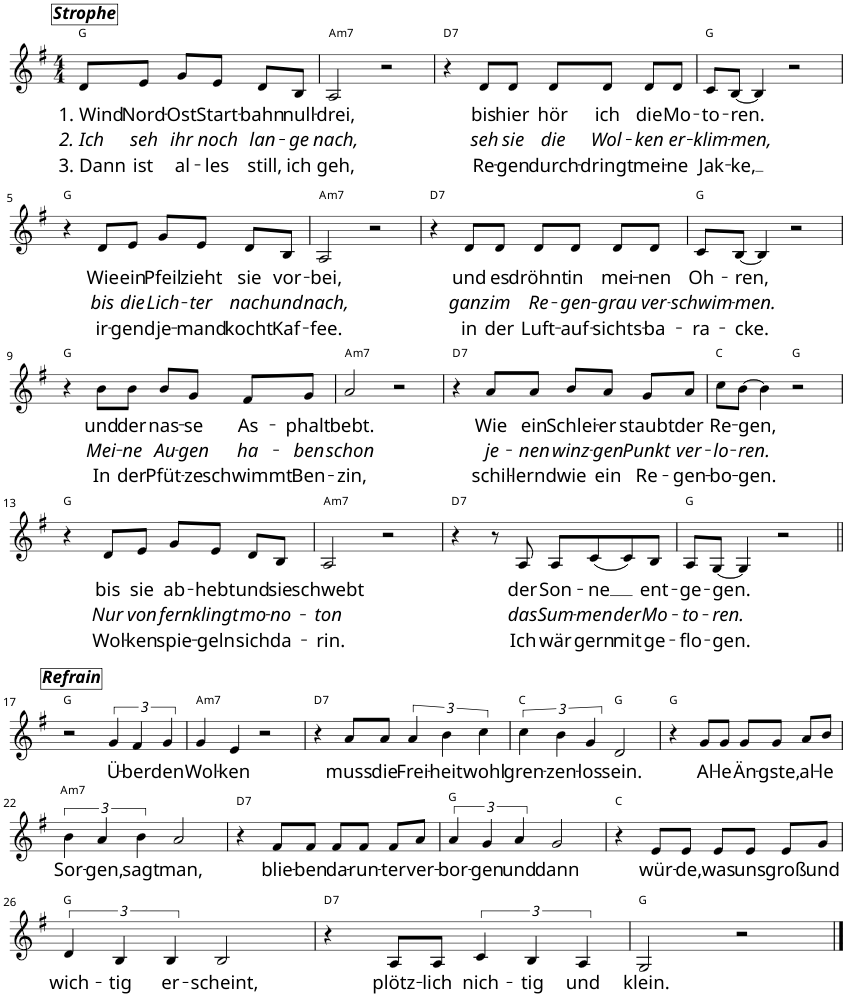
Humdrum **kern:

**kern	**text	**text	**text	**harte
*part1	*part1	*part1	*part1	*part1
*staff1	*staff1	*staff1	*staff1	*
*I"Piano	*	*	*	*
*I'Pno	*	*	*	*
*clefG2	*	*	*	*
*k[f#]	*	*	*	*
*G:	*	*	*	*
*M4/4	*	*	*	*
=1	=1	=1	=1	=1
!LO:TX:a:Bi:t=Strophe	!	!	!	!
!	!LO:LY:b	!LO:LY:b	!LO:LY:b	!
8d/L	1. Wind	2. Ich	3. Dann	G:maj
!	!LO:LY:b	!LO:LY:b	!LO:LY:b	!
8e/J	Nord-	seh	ist	.
!	!LO:LY:b	!LO:LY:b	!LO:LY:b	!
8g/L	-Ost	ihr	al-	.
!	!LO:LY:b	!LO:LY:b	!LO:LY:b	!
8e/J	Start-	noch	-les	.
!	!LO:LY:b	!LO:LY:b	!LO:LY:b	!
8d/L	-bahn	lan-	still,	.
!	!LO:LY:b	!LO:LY:b	!LO:LY:b	!
8B/J	null-	-ge	ich	.
=2	=2	=2	=2	=2
!	!LO:LY:b	!LO:LY:b	!LO:LY:b	!LO:H:kt=m7
2A/	-drei,	nach,	geh,	A:min7
2r	.	.	.	.
=3	=3	=3	=3	=3
!	!	!	!	!LO:H:kt=7
4r	.	.	.	D:7
!	!LO:LY:b	!LO:LY:b	!LO:LY:b	!
8d/L	bis	seh	Re-	.
!	!LO:LY:b	!LO:LY:b	!LO:LY:b	!
8d/J	hier	sie	-gen	.
!	!LO:LY:b	!LO:LY:b	!LO:LY:b	!
8d/L	hör	die	durch-	.
!	!LO:LY:b	!LO:LY:b	!LO:LY:b	!
8d/J	ich	Wol-	-dringt	.
!	!LO:LY:b	!LO:LY:b	!LO:LY:b	!
8d/L	die	-ken	mei-	.
!	!LO:LY:b	!LO:LY:b	!LO:LY:b	!
8d/J	Mo-	er-	-ne	.
=4	=4	=4	=4	=4
!	!LO:LY:b	!LO:LY:b	!LO:LY:b	!
8c/L	-to-	-klim-	Jak-	G:maj
!	!LO:LY:b	!LO:LY:b	!LO:LY:b	!
[8B/J	-ren.	-men,	-ke,	.
4B/]	.	.	.	.
2r	.	.	.	.
!!LO:LB:g=z
=5	=5	=5	=5	=5
4r	.	.	.	G:maj
!	!LO:LY:b	!LO:LY:b	!LO:LY:b	!
8d/L	Wie	bis	ir-	.
!	!LO:LY:b	!LO:LY:b	!LO:LY:b	!
8e/J	ein	die	-gend	.
!	!LO:LY:b	!LO:LY:b	!LO:LY:b	!
8g/L	Pfeil	Lich-	je-	.
!	!LO:LY:b	!LO:LY:b	!LO:LY:b	!
8e/J	zieht	-ter	-mand	.
!	!LO:LY:b	!LO:LY:b	!LO:LY:b	!
8d/L	sie	nach	kocht	.
!	!LO:LY:b	!LO:LY:b	!LO:LY:b	!
8B/J	vor-	und	Kaf-	.
=6	=6	=6	=6	=6
!	!LO:LY:b	!LO:LY:b	!LO:LY:b	!LO:H:kt=m7
2A/	-bei,	nach,	-fee.	A:min7
2r	.	.	.	.
=7	=7	=7	=7	=7
!	!	!	!	!LO:H:kt=7
4r	.	.	.	D:7
!	!LO:LY:b	!LO:LY:b	!LO:LY:b	!
8d/L	und	ganz	in	.
!	!LO:LY:b	!LO:LY:b	!LO:LY:b	!
8d/J	es	im	der	.
!	!LO:LY:b	!LO:LY:b	!LO:LY:b	!
8d/L	dröhnt	Re-	Luft-	.
!	!LO:LY:b	!LO:LY:b	!LO:LY:b	!
8d/J	in	-gen-	-auf-	.
!	!LO:LY:b	!LO:LY:b	!LO:LY:b	!
8d/L	mei-	-grau	-sichts-	.
!	!LO:LY:b	!LO:LY:b	!LO:LY:b	!
8d/J	-nen	ver-	-ba-	.
=8	=8	=8	=8	=8
!	!LO:LY:b	!LO:LY:b	!LO:LY:b	!
8c/L	Oh-	-schwim-	-ra-	G:maj
!	!LO:LY:b	!LO:LY:b	!LO:LY:b	!
[8B/J	-ren,	-men.	-cke.	.
4B/]	.	.	.	.
2r	.	.	.	.
!!LO:LB:g=z
=9	=9	=9	=9	=9
4r	.	.	.	G:maj
!	!LO:LY:b	!LO:LY:b	!LO:LY:b	!
8b\L	und	Mei-	In	.
!	!LO:LY:b	!LO:LY:b	!LO:LY:b	!
8b\J	der	-ne	der	.
!	!LO:LY:b	!LO:LY:b	!LO:LY:b	!
8b/L	nas-	Au-	Pfüt-	.
!	!LO:LY:b	!LO:LY:b	!LO:LY:b	!
8g/J	-se	-gen	-ze	.
!	!LO:LY:b	!LO:LY:b	!LO:LY:b	!
8f#/L	As-	ha-	schwimmt	.
!	!LO:LY:b	!LO:LY:b	!LO:LY:b	!
8g/J	-phalt	-ben	Ben-	.
=10	=10	=10	=10	=10
!	!LO:LY:b	!LO:LY:b	!LO:LY:b	!LO:H:kt=m7
2a/	bebt.	schon	-zin,	A:min7
2r	.	.	.	.
=11	=11	=11	=11	=11
!	!	!	!	!LO:H:kt=7
4r	.	.	.	D:7
!	!LO:LY:b	!LO:LY:b	!LO:LY:b	!
8a/L	Wie	je-	schil-	.
!	!LO:LY:b	!LO:LY:b	!LO:LY:b	!
8a/J	ein	-nen	-lernd	.
!	!LO:LY:b	!LO:LY:b	!LO:LY:b	!
8b/L	Schlei-	winz-	wie	.
!	!LO:LY:b	!LO:LY:b	!LO:LY:b	!
8a/J	-er	-gen	ein	.
!	!LO:LY:b	!LO:LY:b	!LO:LY:b	!
8g/L	staubt	Punkt	Re-	.
!	!LO:LY:b	!LO:LY:b	!LO:LY:b	!
8a/J	der	ver-	-gen-	.
=12	=12	=12	=12	=12
!	!LO:LY:b	!LO:LY:b	!LO:LY:b	!
8cc\L	Re-	-lo-	-bo-	C:maj
!	!LO:LY:b	!LO:LY:b	!LO:LY:b	!
[8b\J	-gen,	-ren.	-gen.	.
4b\]	.	.	.	.
2r	.	.	.	G:maj
!!LO:LB:g=z
=13	=13	=13	=13	=13
4r	.	.	.	G:maj
!	!LO:LY:b	!LO:LY:b	!LO:LY:b	!
8d/L	bis	Nur	Wol-	.
!	!LO:LY:b	!LO:LY:b	!LO:LY:b	!
8e/J	sie	von	-ken	.
!	!LO:LY:b	!LO:LY:b	!LO:LY:b	!
8g/L	ab-	fern	spie-	.
!	!LO:LY:b	!LO:LY:b	!LO:LY:b	!
8e/J	-hebt	klingt	-geln	.
!	!LO:LY:b	!LO:LY:b	!LO:LY:b	!
8d/L	und	mo-	sich	.
!	!LO:LY:b	!LO:LY:b	!LO:LY:b	!
8B/J	sie	-no-	da-	.
=14	=14	=14	=14	=14
!	!LO:LY:b	!LO:LY:b	!LO:LY:b	!LO:H:kt=m7
2A/	schwebt	-ton	-rin.	A:min7
2r	.	.	.	.
=15	=15	=15	=15	=15
!	!	!	!	!LO:H:kt=7
4r	.	.	.	D:7
8r	.	.	.	.
!	!LO:LY:b	!LO:LY:b	!LO:LY:b	!
8A/	der	das	Ich	.
!	!LO:LY:b	!LO:LY:b	!LO:LY:b	!
8A/L	Son-	Sum-	wär	.
!	!LO:LY:b	!LO:LY:b	!LO:LY:b	!
(8c/	-ne	-men	gern	.
!	!	!LO:LY:b	!LO:LY:b	!
8c/)	.	der	mit	.
!	!LO:LY:b	!LO:LY:b	!LO:LY:b	!
8B/J	ent-	Mo-	-ge-	.
=16	=16	=16	=16	=16
!	!LO:LY:b	!LO:LY:b	!LO:LY:b	!
8A/L	-ge-	-to-	-flo-	G:maj
!	!LO:LY:b	!LO:LY:b	!LO:LY:b	!
[8G/J	-gen.	-ren.	-gen.	.
4G/]	.	.	.	.
2r	.	.	.	.
!!LO:LB:g=z
=17||	=17||	=17||	=17||	=17||
!LO:TX:a:Bi:t=Refrain	!	!	!	!
2r	.	.	.	G:maj
!	!LO:LY:b	!	!	!
6g/	Ü-	.	.	.
!	!LO:LY:b	!	!	!
6f#/	-ber	.	.	.
!	!LO:LY:b	!	!	!
6g/	den	.	.	.
=18	=18	=18	=18	=18
!	!LO:LY:b	!	!	!LO:H:kt=m7
4g/	Wol-	.	.	A:min7
!	!LO:LY:b	!	!	!
4e/	-ken	.	.	.
2r	.	.	.	.
=19	=19	=19	=19	=19
!	!	!	!	!LO:H:kt=7
4r	.	.	.	D:7
!	!LO:LY:b	!	!	!
8a/L	muss	.	.	.
!	!LO:LY:b	!	!	!
8a/J	die	.	.	.
!	!LO:LY:b	!	!	!
6a/	Frei-	.	.	.
!	!LO:LY:b	!	!	!
6b\	-heit	.	.	.
!	!LO:LY:b	!	!	!
6cc\	wohl	.	.	.
=20	=20	=20	=20	=20
!	!LO:LY:b	!	!	!
6cc\	gren-	.	.	C:maj
!	!LO:LY:b	!	!	!
6b\	-zen-	.	.	.
!	!LO:LY:b	!	!	!
6g/	-los	.	.	.
!	!LO:LY:b	!	!	!
2d/	sein.	.	.	G:maj
=21	=21	=21	=21	=21
4r	.	.	.	G:maj
!	!LO:LY:b	!	!	!
8g/L	Al-	.	.	.
!	!LO:LY:b	!	!	!
8g/J	-le	.	.	.
!	!LO:LY:b	!	!	!
8g/L	Än-	.	.	.
!	!LO:LY:b	!	!	!
8g/J	-gste,	.	.	.
!	!LO:LY:b	!	!	!
8a/L	al-	.	.	.
!	!LO:LY:b	!	!	!
8b/J	-le	.	.	.
!!LO:LB:g=z
=22	=22	=22	=22	=22
!	!LO:LY:b	!	!	!LO:H:kt=m7
6b\	Sor-	.	.	A:min7
!	!LO:LY:b	!	!	!
6a/	-gen,	.	.	.
!	!LO:LY:b	!	!	!
6b\	sagt	.	.	.
!	!LO:LY:b	!	!	!
2a/	man,	.	.	.
=23	=23	=23	=23	=23
!	!	!	!	!LO:H:kt=7
4r	.	.	.	D:7
!	!LO:LY:b	!	!	!
8f#/L	blie-	.	.	.
!	!LO:LY:b	!	!	!
8f#/J	-ben	.	.	.
!	!LO:LY:b	!	!	!
8f#/L	da-	.	.	.
!	!LO:LY:b	!	!	!
8f#/J	-run-	.	.	.
!	!LO:LY:b	!	!	!
8f#/L	-ter	.	.	.
!	!LO:LY:b	!	!	!
8a/J	ver-	.	.	.
=24	=24	=24	=24	=24
!	!LO:LY:b	!	!	!
6a/	-bor-	.	.	G:maj
!	!LO:LY:b	!	!	!
6g/	-gen	.	.	.
!	!LO:LY:b	!	!	!
6a/	und	.	.	.
!	!LO:LY:b	!	!	!
2g/	dann	.	.	.
=25	=25	=25	=25	=25
4r	.	.	.	C:maj
!	!LO:LY:b	!	!	!
8e/L	wür-	.	.	.
!	!LO:LY:b	!	!	!
8e/J	-de,	.	.	.
!	!LO:LY:b	!	!	!
8e/L	was	.	.	.
!	!LO:LY:b	!	!	!
8e/J	uns	.	.	.
!	!LO:LY:b	!	!	!
8e/L	groß	.	.	.
!	!LO:LY:b	!	!	!
8g/J	und	.	.	.
!!LO:LB:g=z
=26	=26	=26	=26	=26
!	!LO:LY:b	!	!	!
6d/	wich-	.	.	G:maj
!	!LO:LY:b	!	!	!
6B/	-tig	.	.	.
!	!LO:LY:b	!	!	!
6B/	er-	.	.	.
!	!LO:LY:b	!	!	!
2B/	-scheint,	.	.	.
=27	=27	=27	=27	=27
!	!	!	!	!LO:H:kt=7
4r	.	.	.	D:7
!	!LO:LY:b	!	!	!
8A/L	plötz-	.	.	.
!	!LO:LY:b	!	!	!
8A/J	-lich	.	.	.
!	!LO:LY:b	!	!	!
6c/	nich-	.	.	.
!	!LO:LY:b	!	!	!
6B/	-tig	.	.	.
!	!LO:LY:b	!	!	!
6A/	und	.	.	.
=28	=28	=28	=28	=28
!	!LO:LY:b	!	!	!
2G/	klein.	.	.	G:maj
2r	.	.	.	.
==	==	==	==	==
*-	*-	*-	*-	*-
